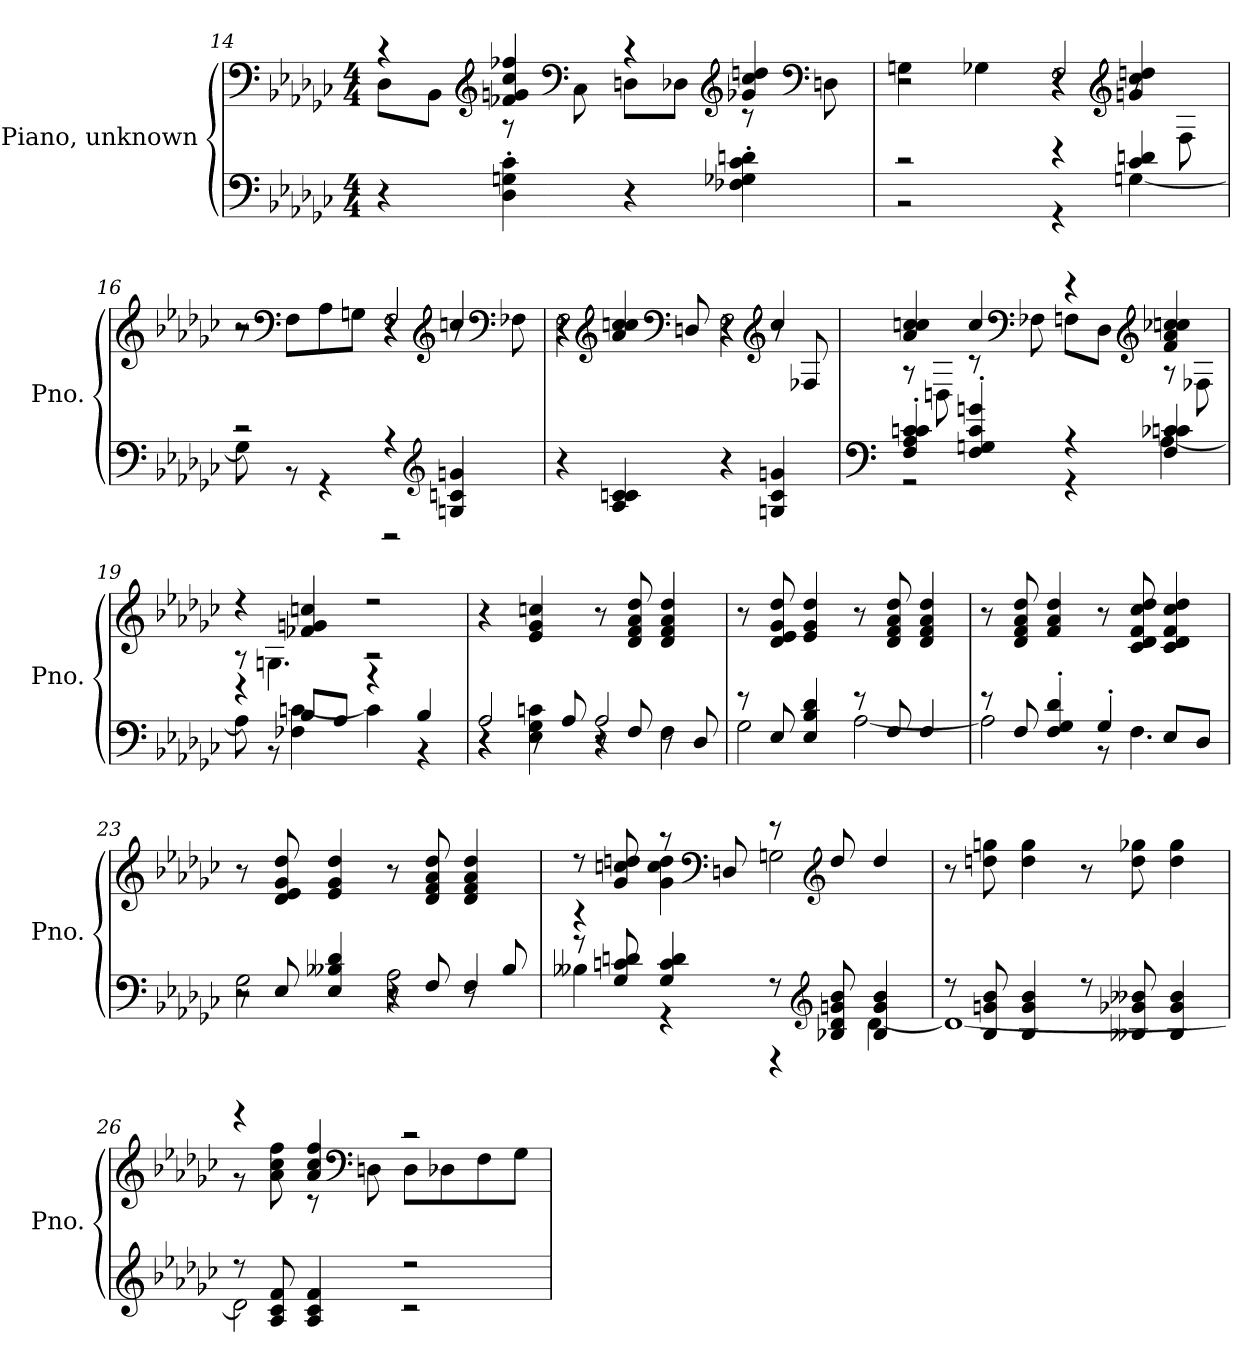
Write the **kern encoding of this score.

**kern	**kern
*part1	*part1
*staff2	*staff1
*I"Piano, unknown	*
*I'Pno.	*
*clefF4	*clefF4
*k[b-e-a-d-g-c-]	*k[b-e-a-d-g-c-]
*M4/4	*M4/4
=14	=14
*	*^
4r	4r	8D-\L
.	.	8BB-\J
*	*clefG2	*
4D-\' 4Gn\' 4c-\'	4f-X/ 4gn/ 4cc-/ 4ff-X/	8r
*	*clefF4	*
.	.	8C-\
4r	4r	8Dn\L
.	.	8D-X\J
*	*clefG2	*
4F-X\' 4G-X\' 4c-\' 4dn\'	4g-X/ 4cc-/ 4ddn/	8r
*	*clefF4	*
.	.	8Dn\
!!LO:LB:g=z
=15	=15	=15
*^	*	*^
2r	2r	2r	4Gn\	2r
.	.	.	4G-X\	.
4r	4r	4r	4r	2F/
*	*	*clefG2	*	*
4c-/ 4dn/	[4Gn\	4gn/ 4cc-/ 4ddn/	8r	.
.	.	.	8F\	.
=16	=16	=16	=16	=16
2r	8G\]	2r	8r	2r
*	*	*clefF4	*	*
.	8r	.	8F\L	.
.	4r	.	8A-\	.
.	.	.	8Gn\J	.
4r	2r	4r	4r	2F/
*clefG2	*	*clefG2	*	*
4Gn/ 4cn/ 4gn/	.	4ccn/	8r	.
*	*	*clefF4	*	*
.	.	.	8F-X\	.
*v	*v	*	*	*
=17	=17	=17	=17
4r	4r	2F\	4r
*	*clefG2	*	*
4A-/ 4c-/ 4cn/	4a-/ 4cc-/ 4ccn/	.	8r
*	*clefF4	*	*
.	.	.	8Dn/
4r	4r	2F\	4r
*	*clefG2	*	*
4Gn/ 4c/ 4gn/	4cc/	.	8r
.	.	.	8F-X/
*	*v	*v	*v
!!LO:PB:g=z
=18	=18
*clefF4	*
*^	*^
4F/' 4A-/' 4c-/' 4cn/'	2r	4a-/ 4cc-/ 4ccn/	8r
.	.	.	8Dn\
4F/' 4Gn/' 4c/' 4gn/'	.	4cc/	8r
*	*	*clefF4	*
.	.	.	8F-X\
4r	4r	4r	8Fn\L
.	.	.	8D\J
*	*	*clefG2	*
4F/ 4c-X/ 4cn/	[4A-\	4f/ 4a-/ 4cc-X/ 4ccn/	8r
.	.	.	8F-X\
=19	=19	=19	=19
4r	8A-\]	4r	8r
.	8r	.	4.Gn\
8B-/L	4F-X\ [4cn\	4f-X/ 4gn/ 4ccn/	.
8A-/J	.	.	.
4r	4c\]	2r	2r
4B-/	4r	.	.
*	*	*v	*v
=20	=20	=20
*	*^	*
2A-/	4r	4r	4r
.	4E-\ 4G-\ 4cn\	8r	4e-/ 4g-/ 4ccn/
.	.	8A-/	.
2A-/	4r	8r	8r
.	.	8F/	8d-/ 8f/ 8a-/ 8dd-/
.	4F\	8r	4d-/ 4f/ 4a-/ 4dd-/
.	.	8D-/	.
*	*v	*v	*
!!LO:LB:g=z
=21	=21	=21
8r	2G-\	8r
8E-/	.	8d-/ 8e-/ 8g-/ 8dd-/
4E-/ 4B-/ 4d-/	.	4e-/ 4g-/ 4dd-/
8r	[2A-\	8r
8F/	.	8d-/ 8f/ 8a-/ 8dd-/
4F/	.	4d-/ 4f/ 4a-/ 4dd-/
=22	=22	=22
8r	2A-\]	8r
8F/	.	8d-/ 8f/ 8a-/ 8dd-/
4F/' 4G-/' 4d-/'	.	4f/ 4a-/ 4dd-/
4G-'/	8r	8r
.	4.F\	8c-/ 8d-/ 8f/ 8cc-/ 8dd-/
8E-/L	.	4c-/ 4d-/ 4f/ 4cc-/ 4dd-/
8D-/J	.	.
=23	=23	=23
*	*^	*
8r	2G-\	2r	8r
8E-/	.	.	8d-/ 8e-/ 8g-/ 8dd-/
4E-/ 4B--X/ 4d-/	.	.	4e-/ 4g-/ 4dd-/
8r	2A-\	4r	8r
8F/	.	.	8d-/ 8f/ 8a-/ 8dd-/
8r	.	4F/	4d-/ 4f/ 4a-/ 4dd-/
8B--/	.	.	.
*	*v	*v	*
!!LO:LB:g=z
=24	=24	=24
*	*	*^
8r	4B--X\	8r	4r
8G-/ 8cn/ 8dn/	.	8g-/ 8ccn/ 8ddn/	.
4G-/ 4c/ 4d/	4r	8r	4g-\ 4cc\ 4dd\
*	*	*clefF4	*
.	.	8Dn/	.
8r	4r	8r	2Gn\
*clefG2	*	*clefG2	*
8B-X/ 8d/ 8gn/ 8b-/	.	8dd/	.
4B-/ 4g/ 4b-/	[4d\	4dd/	.
*	*	*v	*v
=25	=25	=25
8r	1d_	8r
8B-/ 8gn/ 8b-/	.	8ddn\ 8ggn\
4B-/ 4g/ 4b-/	.	4dd\ 4gg\
8r	.	8r
8B--X/ 8g-X/ 8b--X/	.	8dd\ 8gg-X\
4B--/ 4g-/ 4b--/	.	4dd\ 4gg-\
=26	=26	=26
*	*	*^
8r	2d\]	4r	8r
8A-/ 8c-/ 8f/	.	.	8a-\ 8cc-\ 8ff\
4A-/ 4c-/ 4f/	.	4a-/ 4cc-/ 4ff/	8r
*	*	*clefF4	*
.	.	.	8Dn\
2r	2r	2r	8D\L
.	.	.	8D-X\
.	.	.	8F\
.	.	.	8G-\J
*v	*v	*	*
*	*v	*v
=	=
*-	*-
